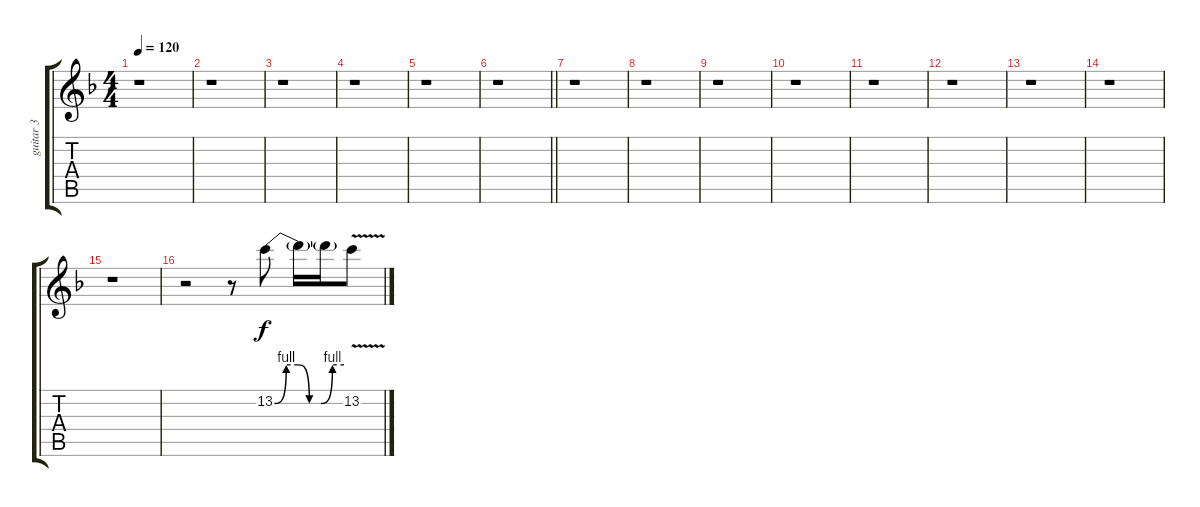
\track ("guitar 3" "guitar 3") {instrument distortionguitar}
\staff {score tabs}
\tuning (E4 B3 G3 D3 A2 E2) {hide}
\ts (4 4)
\tempo 120
\clef g2
\ks f
r.1{dy f} |
r.1 |
r.1 |
r.1 |
r.1 |
\barLineRight lightlight
r.1 |
r.1 |
r.1 |
r.1 |
r.1 |
r.1 |
r.1 |
r.1 |
r.1 |
r.1 |
r.2 r.8 13.2{be (custom 0 0 10 4 20 4 30 0 40 0 50 4 60 4)}.8 13.2{t}.16 13.2{t}.16 13.2{v}.8
